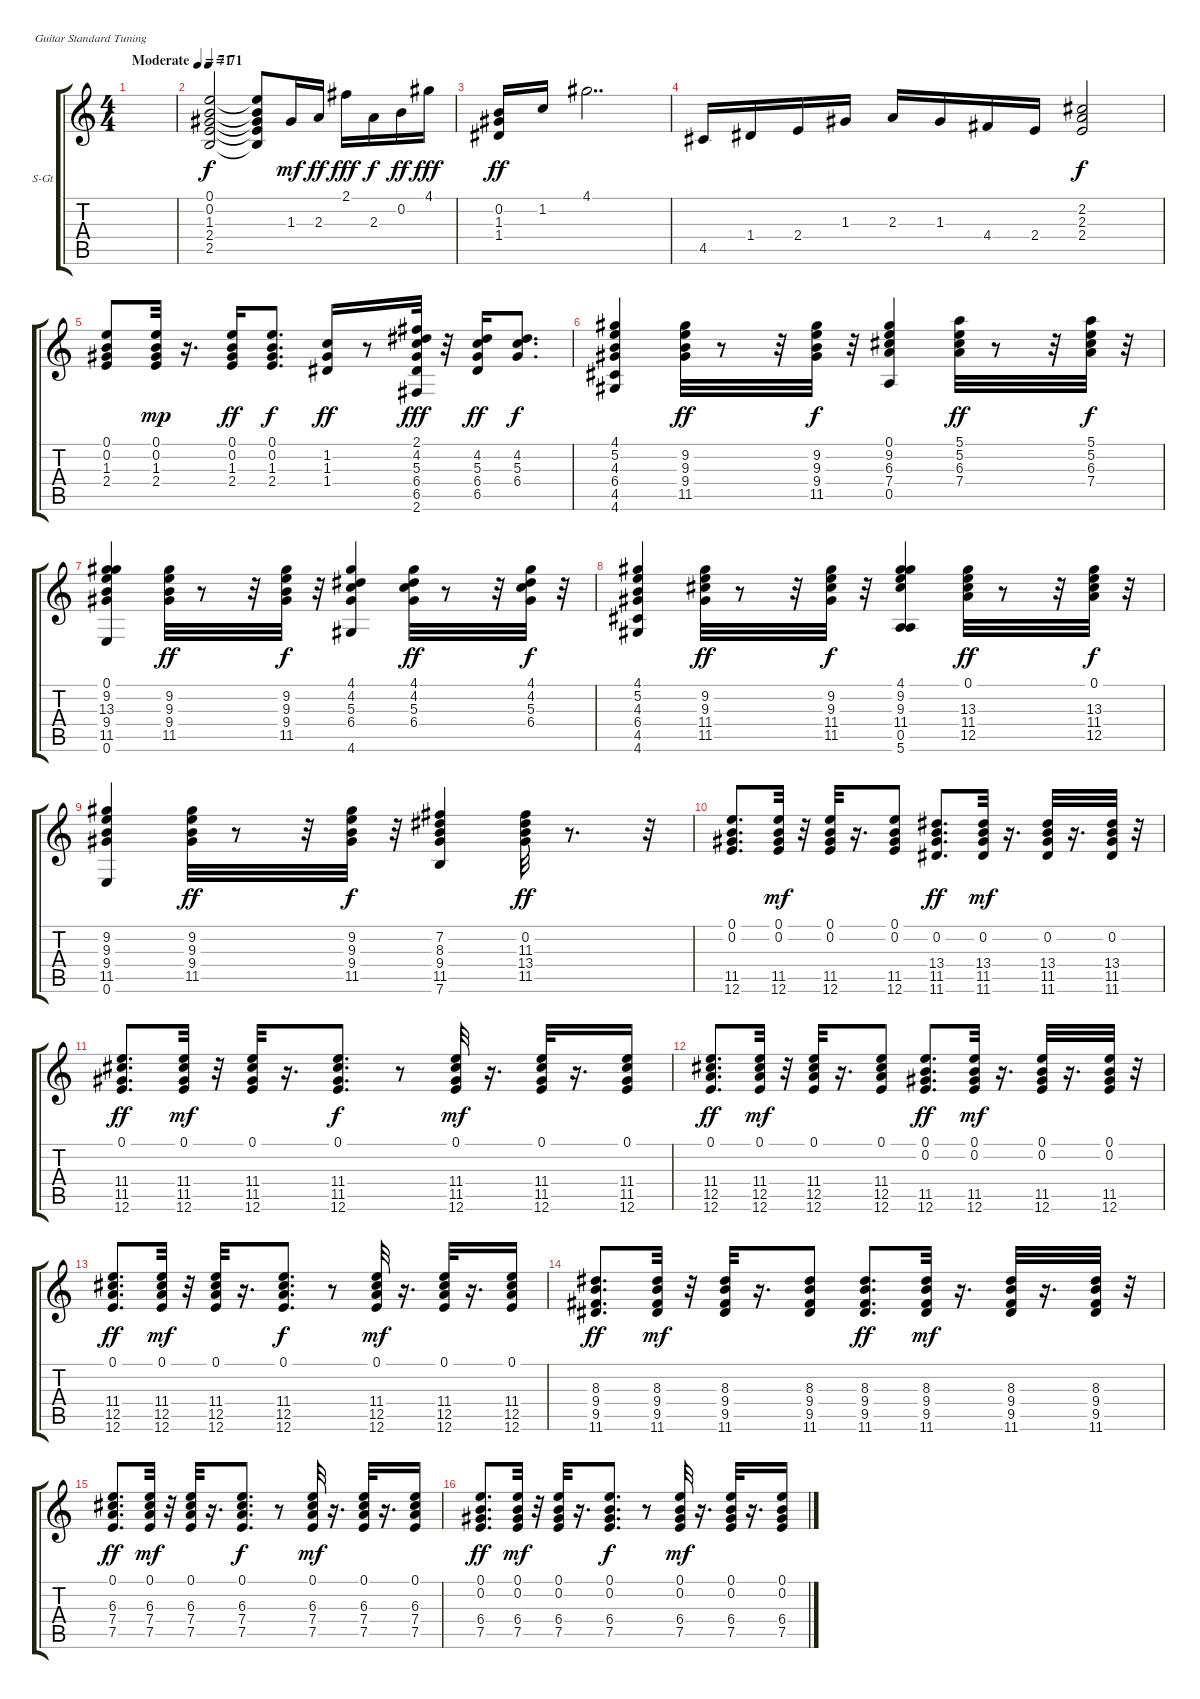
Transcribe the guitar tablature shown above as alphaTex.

\bracketExtendMode groupsimilarinstruments
\firstSystemTrackNameOrientation horizontal
\otherSystemsTrackNameOrientation horizontal
\track ("Гитара 1" "S-Gt") {instrument acousticguitarsteel}
\staff {score tabs}
\tuning (E4 B3 G3 D3 A2 E2)
\ts (4 4)
\beaming (8 2 2 2 2)
\tempo (71 "Moderate")
\clef g2
\ks c
|
\tempo 71
(0.1 0.2 1.3 2.4 2.5).2 (0.1{t} 0.2{t} 1.3{t} 2.4{t} 2.5{t}).8 1.3.16{dy mf} 2.3.16{dy ff} 2.1.16{dy fff} 2.3.16{dy f} 0.2.16{dy ff} 4.1.16{dy fff} |
(0.2 1.3 1.4).16{dy ff} 1.2.16 4.1.2{dd} |
4.5.16 1.4.16 2.4.16 1.3.16 2.3.16 1.3.16 4.4.16 2.4.16 (2.2 2.3 2.4).2{dy f} |
(0.1 0.2 1.3 2.4).8 (0.1 0.2 1.3 2.4).32{dy mp} r.16{d} (0.1 0.2 1.3 2.4).16{dy ff} (0.1 0.2 1.3 2.4).8{d dy f} (1.2 1.3 1.4).16{dy ff} r.8 (2.1 4.2 5.3 6.4 6.5 2.6).32{dy fff} r.32 (4.2 5.3 6.4 6.5).16{dy ff} (4.2 5.3 6.4).8{d dy f} |
(4.1 5.2 4.3 6.4 4.5 4.6).4 (9.2 9.3 9.4 11.5).32{dy ff} r.8 r.32 (9.2 9.3 9.4 11.5).32{dy f} r.32 (0.1 9.2 6.3 7.4 0.5).4 (5.1 5.2 6.3 7.4).32{dy ff} r.8 r.32 (5.1 5.2 6.3 7.4).32{dy f} r.32 |
(0.1 9.2 13.3 9.4 11.5 0.6).4 (9.2 9.3 9.4 11.5).32{dy ff} r.8 r.32 (9.2 9.3 9.4 11.5).32{dy f} r.32 (4.1 4.2 5.3 6.4 4.6).4 (4.1 4.2 5.3 6.4).32{dy ff} r.8 r.32 (4.1 4.2 5.3 6.4).32{dy f} r.32 |
(4.1 5.2 4.3 6.4 4.5 4.6).4 (9.2 9.3 11.4 11.5).32{dy ff} r.8 r.32 (9.2 9.3 11.4 11.5).32{dy f} r.32 (4.1 9.2 9.3 11.4 0.5 5.6).4 (0.1 13.3 11.4 12.5).32{dy ff} r.8 r.32 (0.1 13.3 11.4 12.5).32{dy f} r.32 |
(9.2 9.3 9.4 11.5 0.6).4 (9.2 9.3 9.4 11.5).32{dy ff} r.8 r.32 (9.2 9.3 9.4 11.5).32{dy f} r.32 (7.2 8.3 9.4 11.5 7.6).4 (0.2 11.3 13.4 11.5).32{dy ff} r.8{d} r.32 |
(0.1 0.2 11.5 12.6).8{d} (0.1 0.2 11.5 12.6).32{dy mf} r.32 (0.1 0.2 11.5 12.6).32 r.16{d} (0.1 0.2 11.5 12.6).8 (0.2 13.4 11.5 11.6).8{d dy ff} (0.2 13.4 11.5 11.6).32{dy mf} r.16{d} (0.2 13.4 11.5 11.6).32 r.16{d} (0.2 13.4 11.5 11.6).32 r.32 |
(0.1 11.4 11.5 12.6).8{d dy ff} (0.1 11.4 11.5 12.6).32{dy mf} r.32 (0.1 11.4 11.5 12.6).32 r.16{d} (0.1 11.4 11.5 12.6).8{d dy f} r.8 (0.1 11.4 11.5 12.6).32{dy mf} r.16{d} (0.1 11.4 11.5 12.6).32 r.16{d} (0.1 11.4 11.5 12.6).16 |
(0.1 11.4 12.5 12.6).8{d dy ff} (0.1 11.4 12.5 12.6).32{dy mf} r.32 (0.1 11.4 12.5 12.6).32 r.16{d} (0.1 11.4 12.5 12.6).8 (0.1 0.2 11.5 12.6).8{d dy ff} (0.1 0.2 11.5 12.6).32{dy mf} r.16{d} (0.1 0.2 11.5 12.6).32 r.16{d} (0.1 0.2 11.5 12.6).32 r.32 |
(0.1 11.4 12.5 12.6).8{d dy ff} (0.1 11.4 12.5 12.6).32{dy mf} r.32 (0.1 11.4 12.5 12.6).32 r.16{d} (0.1 11.4 12.5 12.6).8{d dy f} r.8 (0.1 11.4 12.5 12.6).32{dy mf} r.16{d} (0.1 11.4 12.5 12.6).32 r.16{d} (0.1 11.4 12.5 12.6).16 |
(8.3 9.4 9.5 11.6).8{d dy ff} (8.3 9.4 9.5 11.6).32{dy mf} r.32 (8.3 9.4 9.5 11.6).32 r.16{d} (8.3 9.4 9.5 11.6).8 (8.3 9.4 9.5 11.6).8{d dy ff} (8.3 9.4 9.5 11.6).32{dy mf} r.16{d} (8.3 9.4 9.5 11.6).32 r.16{d} (8.3 9.4 9.5 11.6).32 r.32 |
(0.1 6.3 7.4 7.5).8{d dy ff} (0.1 6.3 7.4 7.5).32{dy mf} r.32 (0.1 6.3 7.4 7.5).32 r.16{d} (0.1 6.3 7.4 7.5).8{d dy f} r.8 (0.1 6.3 7.4 7.5).32{dy mf} r.16{d} (0.1 6.3 7.4 7.5).32 r.16{d} (0.1 6.3 7.4 7.5).16 |
(0.1 0.2 6.4 7.5).8{d dy ff} (0.1 0.2 6.4 7.5).32{dy mf} r.32 (0.1 0.2 6.4 7.5).32 r.16{d} (0.1 0.2 6.4 7.5).8{d dy f} r.8 (0.1 0.2 6.4 7.5).32{dy mf} r.16{d} (0.1 0.2 6.4 7.5).32 r.16{d} (0.1 0.2 6.4 7.5).16
